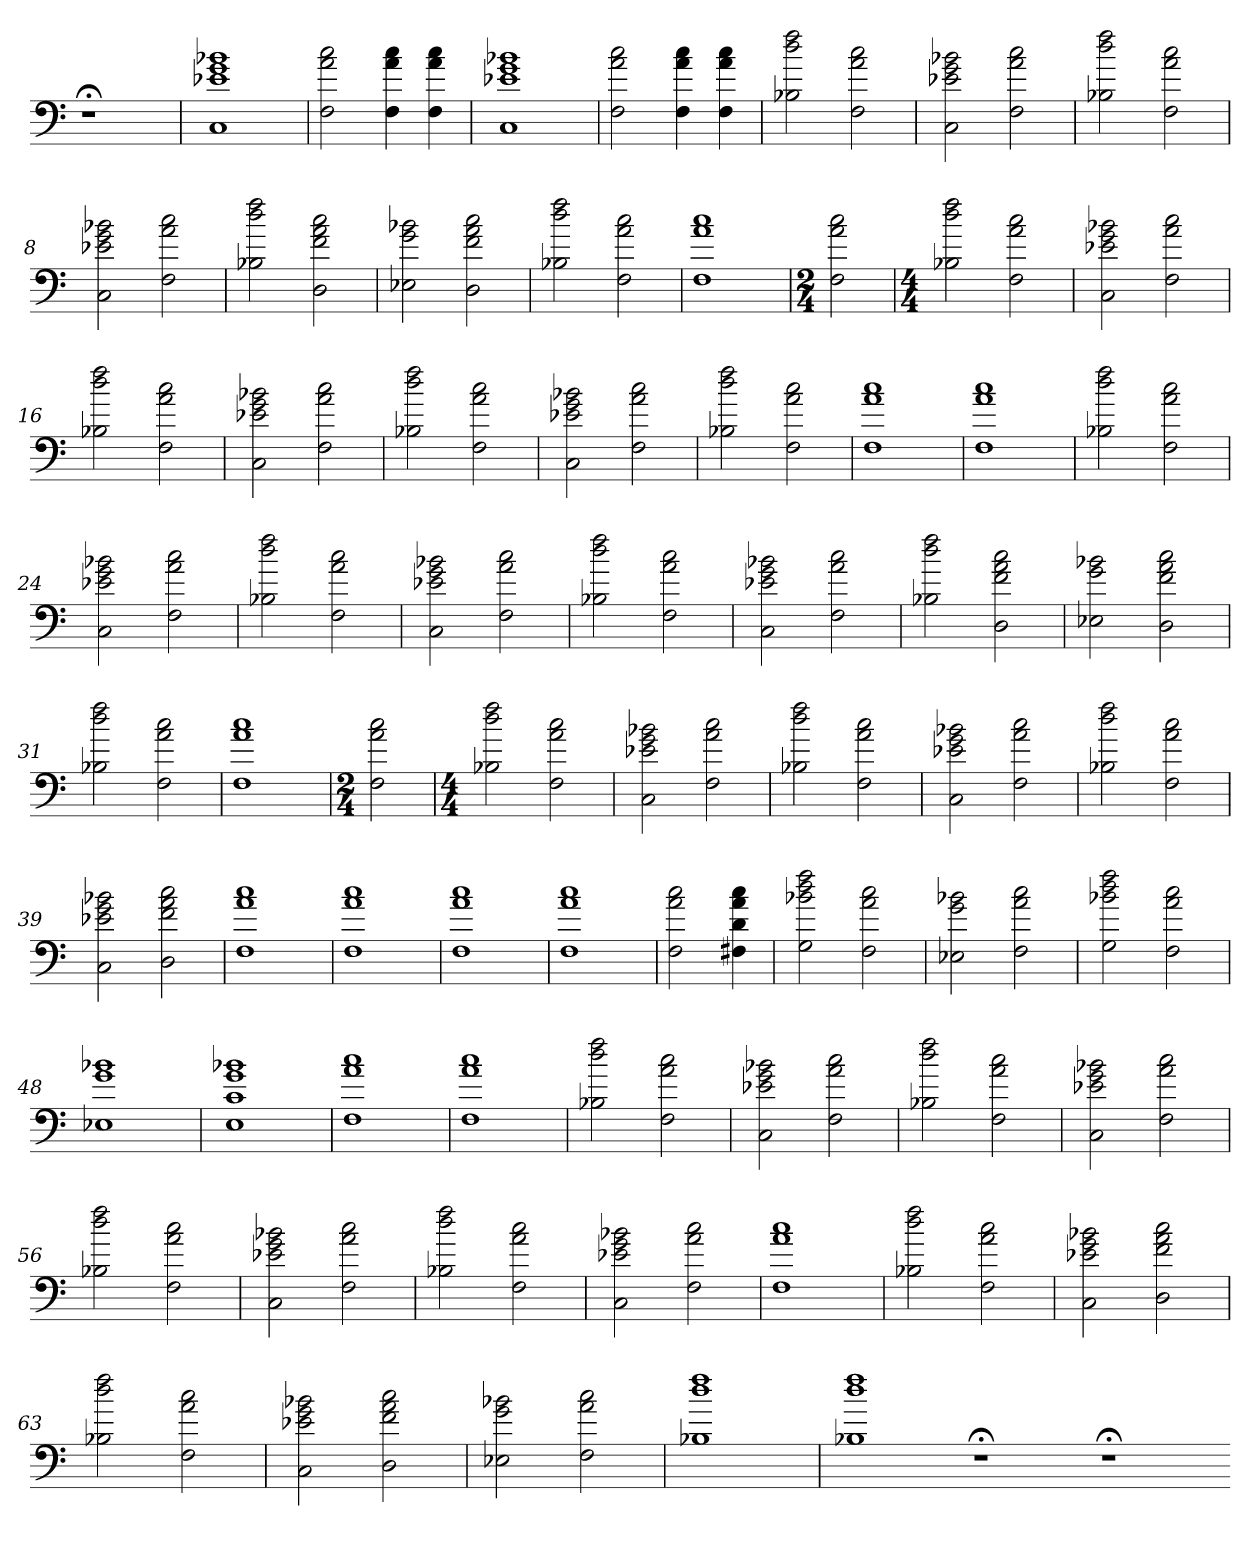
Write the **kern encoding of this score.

**kern
*part1
*staff1
=
1r;<
=1
1C 1e-X 1g 1b-X
=2
2F 2a 2cc
4F 4a 4cc
4F 4a 4cc
=3
1C 1e-X 1g 1b-X
=4
2F 2a 2cc
4F 4a 4cc
4F 4a 4cc
=5
2B-X 2dd 2ff
2F 2a 2cc
=6
2C 2e-X 2g 2b-X
2F 2a 2cc
=7
2B-X 2dd 2ff
2F 2a 2cc
=8
2C 2e-X 2g 2b-X
2F 2a 2cc
=9
2B-X 2dd 2ff
2D 2f 2a 2cc
=10
2E-X 2g 2b-X
2D 2f 2a 2cc
=11
2B-X 2dd 2ff
2F 2a 2cc
=12
1F 1a 1cc
=13
*M2/4
2F 2a 2cc
=14
*M4/4
2B-X 2dd 2ff
2F 2a 2cc
=15
2C 2e-X 2g 2b-X
2F 2a 2cc
=16
2B-X 2dd 2ff
2F 2a 2cc
=17
2C 2e-X 2g 2b-X
2F 2a 2cc
=18
2B-X 2dd 2ff
2F 2a 2cc
=19
2C 2e-X 2g 2b-X
2F 2a 2cc
=20
2B-X 2dd 2ff
2F 2a 2cc
=21
1F 1a 1cc
=22
1F 1a 1cc
=23
2B-X 2dd 2ff
2F 2a 2cc
=24
2C 2e-X 2g 2b-X
2F 2a 2cc
=25
2B-X 2dd 2ff
2F 2a 2cc
=26
2C 2e-X 2g 2b-X
2F 2a 2cc
=27
2B-X 2dd 2ff
2F 2a 2cc
=28
2C 2e-X 2g 2b-X
2F 2a 2cc
=29
2B-X 2dd 2ff
2D 2f 2a 2cc
=30
2E-X 2g 2b-X
2D 2f 2a 2cc
=31
2B-X 2dd 2ff
2F 2a 2cc
=32
1F 1a 1cc
=33
*M2/4
2F 2a 2cc
=34
*M4/4
2B-X 2dd 2ff
2F 2a 2cc
=35
2C 2e-X 2g 2b-X
2F 2a 2cc
=36
2B-X 2dd 2ff
2F 2a 2cc
=37
2C 2e-X 2g 2b-X
2F 2a 2cc
=38
2B-X 2dd 2ff
2F 2a 2cc
=39
2C 2e-X 2g 2b-X
2D 2f 2a 2cc
=40
1F 1a 1cc
=41
1F 1a 1cc
=42
1F 1a 1cc
=43
1F 1a 1cc
=44
2F 2a 2cc
4F#X 4d 4a 4cc
=45
2G 2b-X 2dd 2ff
2F 2a 2cc
=46
2E-X 2g 2b-X
2F 2a 2cc
=47
2G 2b-X 2dd 2ff
2F 2a 2cc
=48
1E-X 1g 1b-X
=49
1E 1c 1g 1b-X
=50
1F 1a 1cc
=51
1F 1a 1cc
=52
2B-X 2dd 2ff
2F 2a 2cc
=53
2C 2e-X 2g 2b-X
2F 2a 2cc
=54
2B-X 2dd 2ff
2F 2a 2cc
=55
2C 2e-X 2g 2b-X
2F 2a 2cc
=56
2B-X 2dd 2ff
2F 2a 2cc
=57
2C 2e-X 2g 2b-X
2F 2a 2cc
=58
2B-X 2dd 2ff
2F 2a 2cc
=59
2C 2e-X 2g 2b-X
2F 2a 2cc
=60
1F 1a 1cc
=61
2B-X 2dd 2ff
2F 2a 2cc
=62
2C 2e-X 2g 2b-X
2D 2f 2a 2cc
=63
2B-X 2dd 2ff
2F 2a 2cc
=64
2C 2e-X 2g 2b-X
2D 2f 2a 2cc
=65
2E-X 2g 2b-X
2F 2a 2cc
=66
1B-X 1dd 1ff
=67
1B-X 1dd 1ff
1r;<
1r;<
=-
*-
